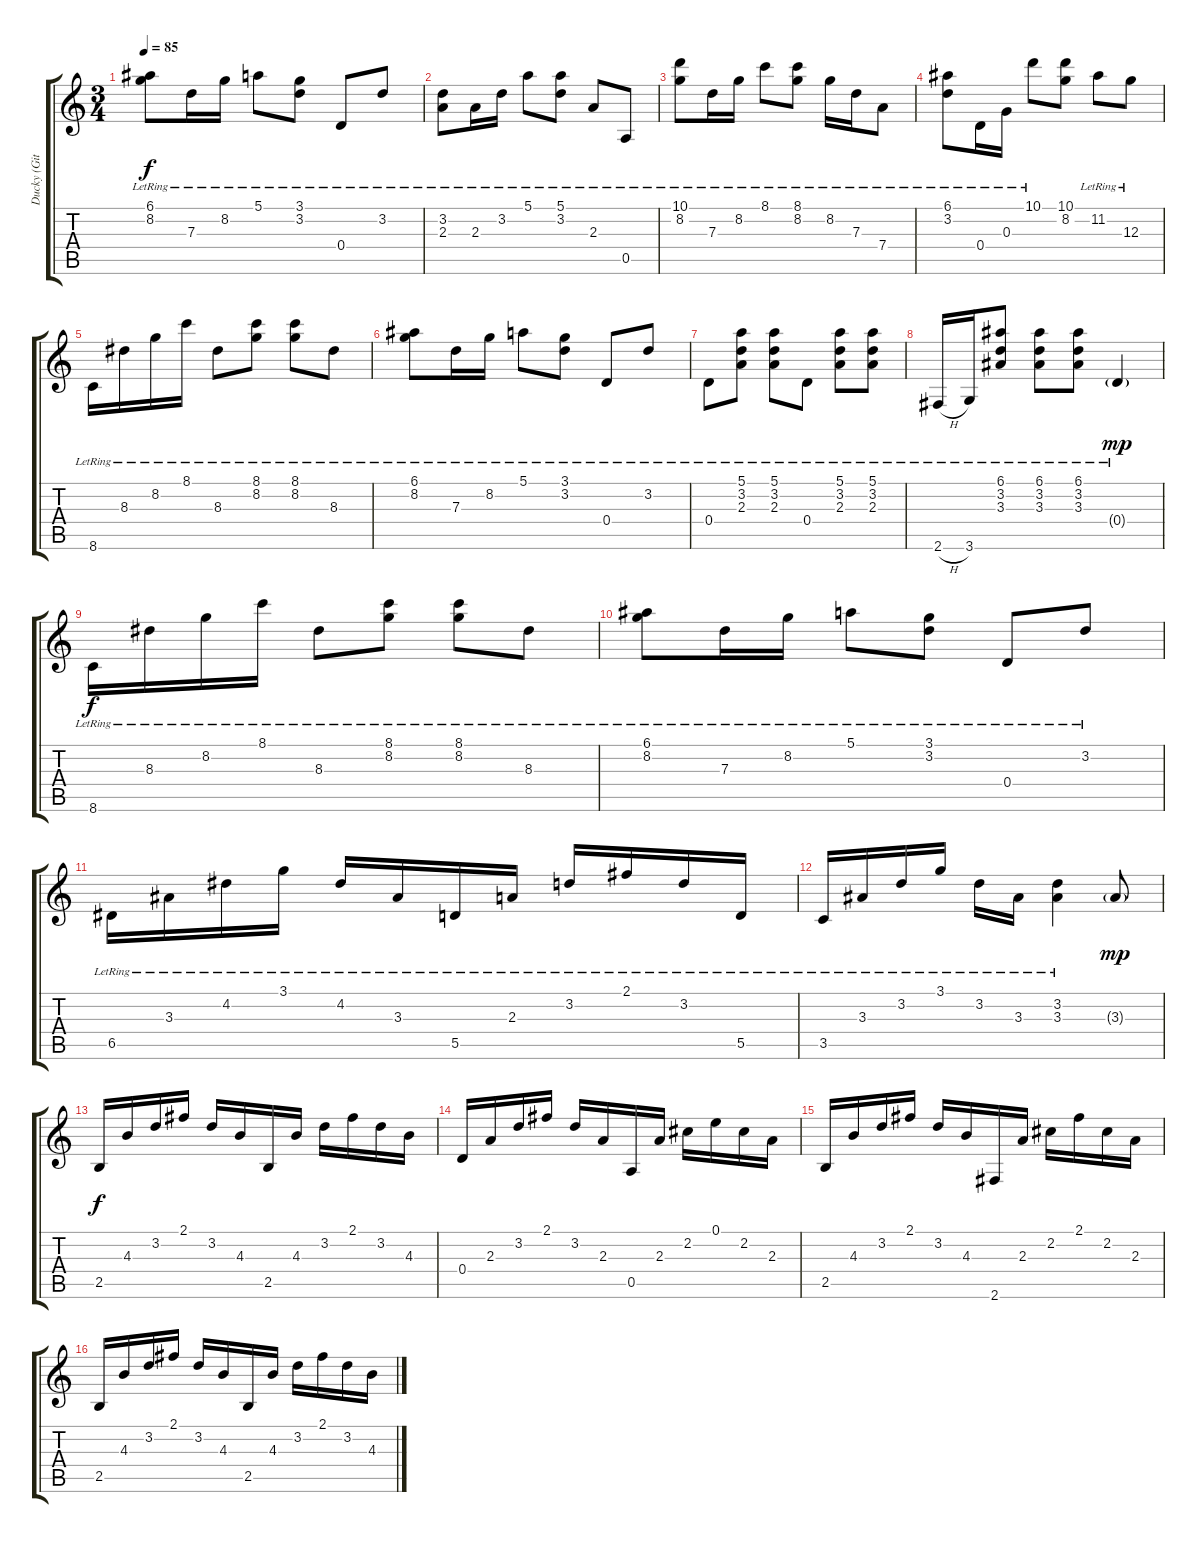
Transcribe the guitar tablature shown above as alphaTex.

\track ("Ducky (Gitarre)" "Ducky (Git") {instrument acousticguitarsteel}
\staff {score tabs}
\tuning (E4 B3 G3 D3 A2 E2) {hide}
\ts (3 4)
\tempo 85
\clef g2
\ks c
(6.1{lr} 8.2{lr}).8{dy f} 7.3{lr}.16 8.2{lr}.16 5.1{lr}.8 (3.1{lr} 3.2{lr}).8 0.4{lr}.8 3.2{lr}.8 |
(3.2{lr} 2.3{lr}).8 2.3{lr}.16 3.2{lr}.16 5.1{lr}.8 (5.1{lr} 3.2{lr}).8 2.3{lr}.8 0.5{lr}.8 |
(10.1{lr} 8.2{lr}).8 7.3{lr}.16 8.2{lr}.16 8.1{lr}.8 (8.1{lr} 8.2{lr}).8 8.2{lr}.16 7.3{lr}.16 7.4{lr}.8 |
(6.1{lr} 3.2{lr}).8 0.4{lr}.16 0.3{lr}.16 10.1{lr}.8 (10.1 8.2).8 11.2{lr}.8 12.3{lr}.8 |
8.6{lr}.16 8.3{lr}.16 8.2{lr}.16 8.1{lr}.16 8.3{lr}.8 (8.1{lr} 8.2{lr}).8 (8.1{lr} 8.2{lr}).8 8.3{lr}.8 |
(6.1{lr} 8.2{lr}).8 7.3{lr}.16 8.2{lr}.16 5.1{lr}.8 (3.1{lr} 3.2{lr}).8 0.4{lr}.8 3.2{lr}.8 |
0.4{lr}.8 (5.1{lr} 3.2{lr} 2.3{lr}).8 (5.1{lr} 3.2{lr} 2.3{lr}).8 0.4{lr}.8 (5.1{lr} 3.2{lr} 2.3{lr}).8 (5.1{lr} 3.2{lr} 2.3{lr}).8 |
2.6{h lr}.16 3.6{lr}.16 (6.1{lr} 3.2{lr} 3.3{lr}).8 (6.1{lr} 3.2{lr} 3.3{lr}).8 (6.1{lr} 3.2{lr} 3.3{lr}).8 0.4{g lr}.4{dy mp} |
8.6{lr}.16{dy f} 8.3{lr}.16 8.2{lr}.16 8.1{lr}.16 8.3{lr}.8 (8.1{lr} 8.2{lr}).8 (8.1{lr} 8.2{lr}).8 8.3{lr}.8 |
(6.1{lr} 8.2{lr}).8 7.3{lr}.16 8.2{lr}.16 5.1{lr}.8 (3.1{lr} 3.2{lr}).8 0.4{lr}.8 3.2{lr}.8 |
6.5{lr}.16 3.3{lr}.16 4.2{lr}.16 3.1{lr}.16 4.2{lr}.16 3.3{lr}.16 5.5{lr}.16 2.3{lr}.16 3.2{lr}.16 2.1{lr}.16 3.2{lr}.16 5.5{lr}.16 |
3.5{lr}.16 3.3{lr}.16 3.2{lr}.16 3.1{lr}.16 3.2{lr}.16 3.3{lr}.16 (3.2{lr} 3.3).4 3.3{g}.8{dy mp} |
2.5.16{dy f} 4.3.16 3.2.16 2.1.16 3.2.16 4.3.16 2.5.16 4.3.16 3.2.16 2.1.16 3.2.16 4.3.16 |
0.4.16 2.3.16 3.2.16 2.1.16 3.2.16 2.3.16 0.5.16 2.3.16 2.2.16 0.1.16 2.2.16 2.3.16 |
2.5.16 4.3.16 3.2.16 2.1.16 3.2.16 4.3.16 2.6.16 2.3.16 2.2.16 2.1.16 2.2.16 2.3.16 |
2.5.16 4.3.16 3.2.16 2.1.16 3.2.16 4.3.16 2.5.16 4.3.16 3.2.16 2.1.16 3.2.16 4.3.16
